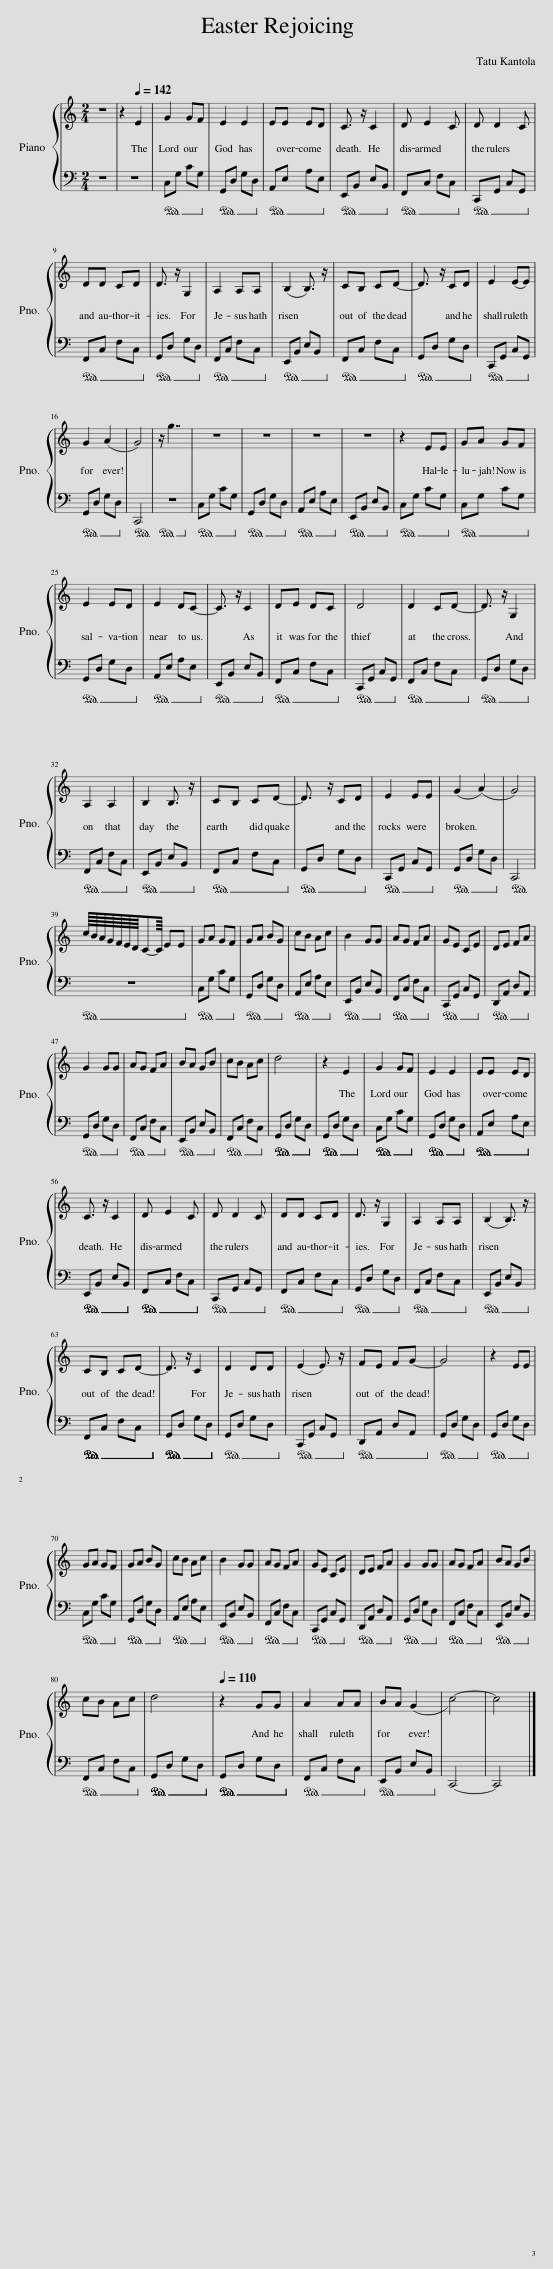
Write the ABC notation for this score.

X:1
%%score { 1 | 2 } { 3 | 4 } { 5 | 6 }
L:1/8
M:2/4
I:linebreak $
K:C
V:1 treble
V:2 bass
V:3 treble
V:4 bass
V:5 treble
V:6 bass
V:1
 z4 | z2[Q:1/4=142] E2 | G2 GF | E2 E2 | EE ED | %5
 C3/2 z/ C2 | D E2 C | D D2 C |$ DD CD | D3/2 z/ G,2 | %10
 A,2 A,A, | (B,2 B,3/2) z/ | CB, CD- | D3/2 z/ CD | E2 (EE) |$ %15
 G2 (A2 | G4) | z/ g7/2 | z4 | z4 | %20
 z4 | z4 | z2 EE | GA GF |$ E2 ED | %25
 E2 DC- | C3/2 z/ C2 | DE DC | D4 | D2 CD- | %30
 D3/2 z/ G,2 |$ A,2 A,2 | B,2 B,3/2 z/ | CB, CD- | D3/2 z/ CD | %35
 E2 EE | (G2 (A2) | G4) |$ c/8B/8A/8G/8F/8E/8D/8C-C/8 EE | GA GF | %40
 GA BG | cB Ac | B2 GG | AG FA | GE CE | %45
 DE FA |$ G2 GG | AG FA | BA GB | cB Ac | %50
 d4 | z2 E2 | G2 GF | E2 E2 | EE ED |$ %55
 C3/2 z/ C2 | D E2 C | D D2 C | DD CD | D3/2 z/ G,2 | %60
 A,2 A,A, | (B,2 B,3/2) z/ |$ CB, CD- | D3/2 z/ C2 | D2 DD | %65
 (E2 E3/2) z/ | FE FG- | G4 | z2 EE |$ GA GF | %70
 GA BG | cB Ac | B2 GG | AG FA | GE CE | %75
 DE FA | G2 GG | AG FA | BA GB |$ cB Ac | %80
 d4 |[Q:1/4=110] z2 GG | A2 AA | BA (G2 | c4-) | %85
 c4 |] %86
V:2
 z4 | z4 |!ped! C,G, CG,!ped-up! |!ped! G,,D, G,D,!ped-up! |!ped! A,,E, A,E,!ped-up! | %5
!ped! E,,B,, E,B,,!ped-up! |!ped! F,,C, F,C,!ped-up! |!ped! C,,G,, C,G,,!ped-up! |$!ped! F,,C, F,C,!ped-up! |!ped! G,,D, G,D,!ped-up! | %10
!ped! F,,C, F,C,!ped-up! |!ped! E,,B,, E,B,,!ped-up! |!ped! F,,C, F,C,!ped-up! |!ped! G,,D, G,D,!ped-up! |!ped! C,,G,, C,G,,!ped-up! |$ %15
!ped! G,,D, G,D,!ped-up! |!ped! C,,4!ped-up! |!ped! z4!ped-up! |!ped! C,G, CG,!ped-up! |!ped! G,,D, G,D,!ped-up! | %20
!ped! A,,E, A,E,!ped-up! |!ped! E,,B,, E,B,,!ped-up! |!ped! C,G, CG,!ped-up! |!ped! C,G, CG,!ped-up! |$!ped! G,,D, G,D,!ped-up! | %25
!ped! A,,E, A,E,!ped-up! |!ped! E,,B,, E,B,,!ped-up! |!ped! F,,C, F,C,!ped-up! |!ped! C,,G,, C,G,,!ped-up! |!ped! F,,C, F,C,!ped-up! | %30
!ped! G,,D, G,D,!ped-up! |$!ped! F,,C, F,C,!ped-up! |!ped! E,,B,, E,B,,!ped-up! |!ped! F,,C, F,C,!ped-up! |!ped! G,,D, G,D,!ped-up! | %35
!ped! C,,G,, C,G,,!ped-up! |!ped! G,,D, G,D,!ped-up! |!ped! C,,4!ped-up! |$!ped! z4!ped-up! |!ped! C,G, CG,!ped-up! | %40
!ped! G,,D, G,D,!ped-up! |!ped! A,,E, A,E,!ped-up! |!ped! E,,B,, E,B,,!ped-up! |!ped! F,,C, F,C,!ped-up! |!ped! C,,G,, C,G,,!ped-up! | %45
!ped! D,,A,, D,A,,!ped-up! |$!ped! G,,D, G,D,!ped-up! |!ped! F,,C, F,C,!ped-up! |!ped! E,,B,, E,B,,!ped-up! |!ped! F,,C, F,C,!ped-up! | %50
!ped! G,,D, G,D,!ped-up! |!ped! G,,D, G,D,!ped-up! |!ped! C,G, CG,!ped-up! |!ped! G,,D, G,D,!ped-up! |!ped! A,,E, A,E,!ped-up! |$ %55
!ped! E,,B,, E,B,,!ped-up! |!ped! F,,C, F,C,!ped-up! |!ped! C,,G,, C,G,,!ped-up! |!ped! F,,C, F,C,!ped-up! |!ped! G,,D, G,D,!ped-up! | %60
!ped! F,,C, F,C,!ped-up! |!ped! E,,B,, E,B,,!ped-up! |$!ped! F,,C, F,C,!ped-up! |!ped! G,,D, G,D,!ped-up! |!ped! G,,D, G,D,!ped-up! | %65
!ped! C,,G,, C,G,,!ped-up! |!ped! D,,A,, D,A,,!ped-up! |!ped! G,,D, G,D,!ped-up! |!ped! G,,D, G,D,!ped-up! |$!ped! C,G, CG,!ped-up! | %70
!ped! G,,D, G,D,!ped-up! |!ped! A,,E, A,E,!ped-up! |!ped! E,,B,, E,B,,!ped-up! |!ped! F,,C, F,C,!ped-up! |!ped! C,,G,, C,G,,!ped-up! | %75
!ped! D,,A,, D,A,,!ped-up! |!ped! G,,D, G,D,!ped-up! |!ped! F,,C, F,C,!ped-up! |!ped! E,,B,, E,B,,!ped-up! |$!ped! F,,C, F,C,!ped-up! | %80
!ped! G,,D, G,D,!ped-up! |!ped! G,,D, G,D,!ped-up! |!ped! F,,C, F,C,!ped-up! |!ped! E,,B,, E,B,,!ped-up! | C,,4- | %85
 C,,4 |] %86
V:3
 z4 | z2 E E | G A G F | E2 E D | E2 D C- | %5
 C3/2 z/ C C | D E D C | D2 D C |$ D C2 D- | D3/2 z/ G, G, | %10
 A,2 A, A, | B,2 B,3/2 z/ | C B, C D- | D3/2 z/ C D | E2 E E |$ %15
 G2 (A2 | G4) | z/ g7/2 | z4 | z4 | %20
 z4 | z4 | z2 E E | G A G F |$ E2 E D | %25
 E D2 C- | C3/2 z/ C C | D E D C | D2 D C | D2 C D- | %30
 D3/2 z/ G,2 |$ A,2 A, A, | B,2 B,3/2 z/ | C B, C D- | D3/2 z/ C D | %35
 E2 E E | G2 (A2 | G4) |$ c/8 B/8 A/8 G/8 F/8 E/8 D/8 C- C/8 E E | G A G F | %40
 G A B G | c B A c | B2 G G | A G F A | G E C E | %45
 D E F A |$ G2 G G | A G F A | B A G B | c B A c | %50
 d4 | z2 E E | G A G F | E2 E D | E2 (D C-) |$ %55
 C3/2 z/ C C | D E D C | D2 D C | D C2 D- | D3/2 z/ G, G, | %60
 A,2 A, A, | B,2 B,3/2 z/ |$ C B, C D- | D3/2 z/ C C | D2 D D | %65
 E2 E3/2 z/ | F E F G- | G4 | z2 E E |$ G A G F | %70
 G A B G | c B A c | B2 G G | A G F A | G E C E | %75
 D E F A | G2 G G | A G F A | B A G B |$ c B A c | %80
 d4 | z2 G G | A2 A A | B A (G2 | c4-) | %85
 c4 |] %86
V:4
 z4 | z4 |!ped! C, G, C G,!ped-up! |!ped! G,, D, G, D,!ped-up! |!ped! A,, E, A, E,!ped-up! | %5
!ped! E,, B,, E, B,,!ped-up! |!ped! F,, C, F, C,!ped-up! |!ped! C,, G,, C, G,,!ped-up! |$!ped! F,, C, F, C,!ped-up! |!ped! G,, D, G, D,!ped-up! | %10
!ped! F,, C, F, C,!ped-up! |!ped! E,, B,, E, B,,!ped-up! |!ped! F,, C, F, C,!ped-up! |!ped! G,, D, G, D,!ped-up! |!ped! C,, G,, C, G,,!ped-up! |$ %15
!ped! G,, D, G, D,!ped-up! |!ped! C,,4!ped-up! |!ped! z4!ped-up! |!ped! C, G, C G,!ped-up! |!ped! G,, D, G, D,!ped-up! | %20
!ped! A,, E, A, E,!ped-up! |!ped! E,, B,, E, B,,!ped-up! |!ped! C, G, C G,!ped-up! |!ped! C, G, C G,!ped-up! |$!ped! G,, D, G, D,!ped-up! | %25
!ped! A,, E, A, E,!ped-up! |!ped! E,, B,, E, B,,!ped-up! |!ped! F,, C, F, C,!ped-up! |!ped! C,, G,, C, G,,!ped-up! |!ped! F,, C, F, C,!ped-up! | %30
!ped! G,, D, G, D,!ped-up! |$!ped! F,, C, F, C,!ped-up! |!ped! E,, B,, E, B,,!ped-up! |!ped! F,, C, F, C,!ped-up! |!ped! G,, D, G, D,!ped-up! | %35
!ped! C,, G,, C, G,,!ped-up! |!ped! G,, D, G, D,!ped-up! |!ped! C,,4!ped-up! |$!ped! z4!ped-up! |!ped! C, G, C G,!ped-up! | %40
!ped! G,, D, G, D,!ped-up! |!ped! A,, E, A, E,!ped-up! |!ped! E,, B,, E, B,,!ped-up! |!ped! F,, C, F, C,!ped-up! |!ped! C,, G,, C, G,,!ped-up! | %45
!ped! D,, A,, D, A,,!ped-up! |$!ped! G,, D, G, D,!ped-up! |!ped! F,, C, F, C,!ped-up! |!ped! E,, B,, E, B,,!ped-up! |!ped! F,, C, F, C,!ped-up! | %50
!ped! G,, D, G, D,!ped-up! |!ped! G,, D, G, D,!ped-up! |!ped! C, G, C G,!ped-up! |!ped! G,, D, G, D,!ped-up! |!ped! A,, E, A, E,!ped-up! |$ %55
!ped! E,, B,, E, B,,!ped-up! |!ped! F,, C, F, C,!ped-up! |!ped! C,, G,, C, G,,!ped-up! |!ped! F,, C, F, C,!ped-up! |!ped! G,, D, G, D,!ped-up! | %60
!ped! F,, C, F, C,!ped-up! |!ped! E,, B,, E, B,,!ped-up! |$!ped! F,, C, F, C,!ped-up! |!ped! G,, D, G, D,!ped-up! |!ped! G,, D, G, D,!ped-up! | %65
!ped! C,, G,, C, G,,!ped-up! |!ped! D,, A,, D, A,,!ped-up! |!ped! G,, D, G, D,!ped-up! |!ped! G,, D, G, D,!ped-up! |$!ped! C, G, C G,!ped-up! | %70
!ped! G,, D, G, D,!ped-up! |!ped! A,, E, A, E,!ped-up! |!ped! E,, B,, E, B,,!ped-up! |!ped! F,, C, F, C,!ped-up! |!ped! C,, G,, C, G,,!ped-up! | %75
!ped! D,, A,, D, A,,!ped-up! |!ped! G,, D, G, D,!ped-up! |!ped! F,, C, F, C,!ped-up! |!ped! E,, B,, E, B,,!ped-up! |$!ped! F,, C, F, C,!ped-up! | %80
!ped! G,, D, G, D,!ped-up! |!ped! G,, D, G, D,!ped-up! |!ped! F,, C, F, C,!ped-up! |!ped! E,, B,, E, B,,!ped-up! | C,,4- | %85
 C,,4 |] %86
V:5
 z4 |[M:2/4] z2 E E | G2 G F | E2 (E D) | E E D C- | %5
 C3/2 z/ C2 | D E D C | D2 D2 |$ D2 C D- | D3/2 z/ G,2 | %10
 A,2 A, A, | B,2 B,3/2 z/ | C B, C D- | D3/2 z/ C D | E2 E E |$ %15
 G G A2 | G4 | z/ g7/2 | z4 | z4 | %20
 z4 | z4 | z2 E2 | G A G F |$ E2 E D | %25
 E D2 C- | C3/2 z/ C C | D E D C | D2 D2 | C2 D2- | %30
 D3/2 z/ G,2 |$ A,2 A,2 | B, A, B,3/2 z/ | C B, C D- | D3/2 z/ C D | %35
 E2 E2 | G G A2 | G4 |$ c/8 B/8 A/8 G/8 F/8 E/8 D/8 C- C/8 E E | G A G F | %40
 G A B G | c B A c | B2 G G | A G F A | G E C E | %45
 D E F A |$ G2 G G | A G F A | B A G B | c B A c | %50
 d4 | z2 E E | G2 G F | E2 (E D) | E E (D C-) |$ %55
 C3/2 z/ C2 | D E D C | D2 D2 | D2 C D- | D3/2 z/ G,2 | %60
 A,2 A, A, | B,2 B,3/2 z/ |$ C B, C D- | D3/2 z/ C2 | D2 D D | %65
 E2 E3/2 z/ | F E F G- | G4 | z2 E E |$ G A G F | %70
 G A B G | c B A c | B2 G G | A G F A | G E C E | %75
 D E F A | G2 G G | A G F A | B A G B |$ c B A c | %80
 d4 | z2 G G | A2 A A | B A (G2 | c4-) | %85
 c4 |] %86
V:6
 z4 |[M:2/4] z4 |!ped! C, G, C G,!ped-up! |!ped! G,, D, G, D,!ped-up! |!ped! A,, E, A, E,!ped-up! | %5
!ped! E,, B,, E, B,,!ped-up! |!ped! F,, C, F, C,!ped-up! |!ped! C,, G,, C, G,,!ped-up! |$!ped! F,, C, F, C,!ped-up! |!ped! G,, D, G, D,!ped-up! | %10
!ped! F,, C, F, C,!ped-up! |!ped! E,, B,, E, B,,!ped-up! |!ped! F,, C, F, C,!ped-up! |!ped! G,, D, G, D,!ped-up! |!ped! C,, G,, C, G,,!ped-up! |$ %15
!ped! G,, D, G, D,!ped-up! |!ped! C,,4!ped-up! |!ped! z4!ped-up! |!ped! C, G, C G,!ped-up! |!ped! G,, D, G, D,!ped-up! | %20
!ped! A,, E, A, E,!ped-up! |!ped! E,, B,, E, B,,!ped-up! |!ped! C, G, C G,!ped-up! |!ped! C, G, C G,!ped-up! |$!ped! G,, D, G, D,!ped-up! | %25
!ped! A,, E, A, E,!ped-up! |!ped! E,, B,, E, B,,!ped-up! |!ped! F,, C, F, C,!ped-up! |!ped! C,, G,, C, G,,!ped-up! |!ped! F,, C, F, C,!ped-up! | %30
!ped! G,, D, G, D,!ped-up! |$!ped! F,, C, F, C,!ped-up! |!ped! E,, B,, E, B,,!ped-up! |!ped! F,, C, F, C,!ped-up! |!ped! G,, D, G, D,!ped-up! | %35
!ped! C,, G,, C, G,,!ped-up! |!ped! G,, D, G, D,!ped-up! |!ped! C,,4!ped-up! |$!ped! z4!ped-up! |!ped! C, G, C G,!ped-up! | %40
!ped! G,, D, G, D,!ped-up! |!ped! A,, E, A, E,!ped-up! |!ped! E,, B,, E, B,,!ped-up! |!ped! F,, C, F, C,!ped-up! |!ped! C,, G,, C, G,,!ped-up! | %45
!ped! D,, A,, D, A,,!ped-up! |$!ped! G,, D, G, D,!ped-up! |!ped! F,, C, F, C,!ped-up! |!ped! E,, B,, E, B,,!ped-up! |!ped! F,, C, F, C,!ped-up! | %50
!ped! G,, D, G, D,!ped-up! |!ped! G,, D, G, D,!ped-up! |!ped! C, G, C G,!ped-up! |!ped! G,, D, G, D,!ped-up! |!ped! A,, E, A, E,!ped-up! |$ %55
!ped! E,, B,, E, B,,!ped-up! |!ped! F,, C, F, C,!ped-up! |!ped! C,, G,, C, G,,!ped-up! |!ped! F,, C, F, C,!ped-up! |!ped! G,, D, G, D,!ped-up! | %60
!ped! F,, C, F, C,!ped-up! |!ped! E,, B,, E, B,,!ped-up! |$!ped! F,, C, F, C,!ped-up! |!ped! G,, D, G, D,!ped-up! |!ped! G,, D, G, D,!ped-up! | %65
!ped! C,, G,, C, G,,!ped-up! |!ped! D,, A,, D, A,,!ped-up! |!ped! G,, D, G, D,!ped-up! |!ped! G,, D, G, D,!ped-up! |$!ped! C, G, C G,!ped-up! | %70
!ped! G,, D, G, D,!ped-up! |!ped! A,, E, A, E,!ped-up! |!ped! E,, B,, E, B,,!ped-up! |!ped! F,, C, F, C,!ped-up! |!ped! C,, G,, C, G,,!ped-up! | %75
!ped! D,, A,, D, A,,!ped-up! |!ped! G,, D, G, D,!ped-up! |!ped! F,, C, F, C,!ped-up! |!ped! E,, B,, E, B,,!ped-up! |$!ped! F,, C, F, C,!ped-up! | %80
!ped! G,, D, G, D,!ped-up! |!ped! G,, D, G, D,!ped-up! |!ped! F,, C, F, C,!ped-up! |!ped! E,, B,, E, B,,!ped-up! | C,,4- | %85
 C,,4 |] %86
